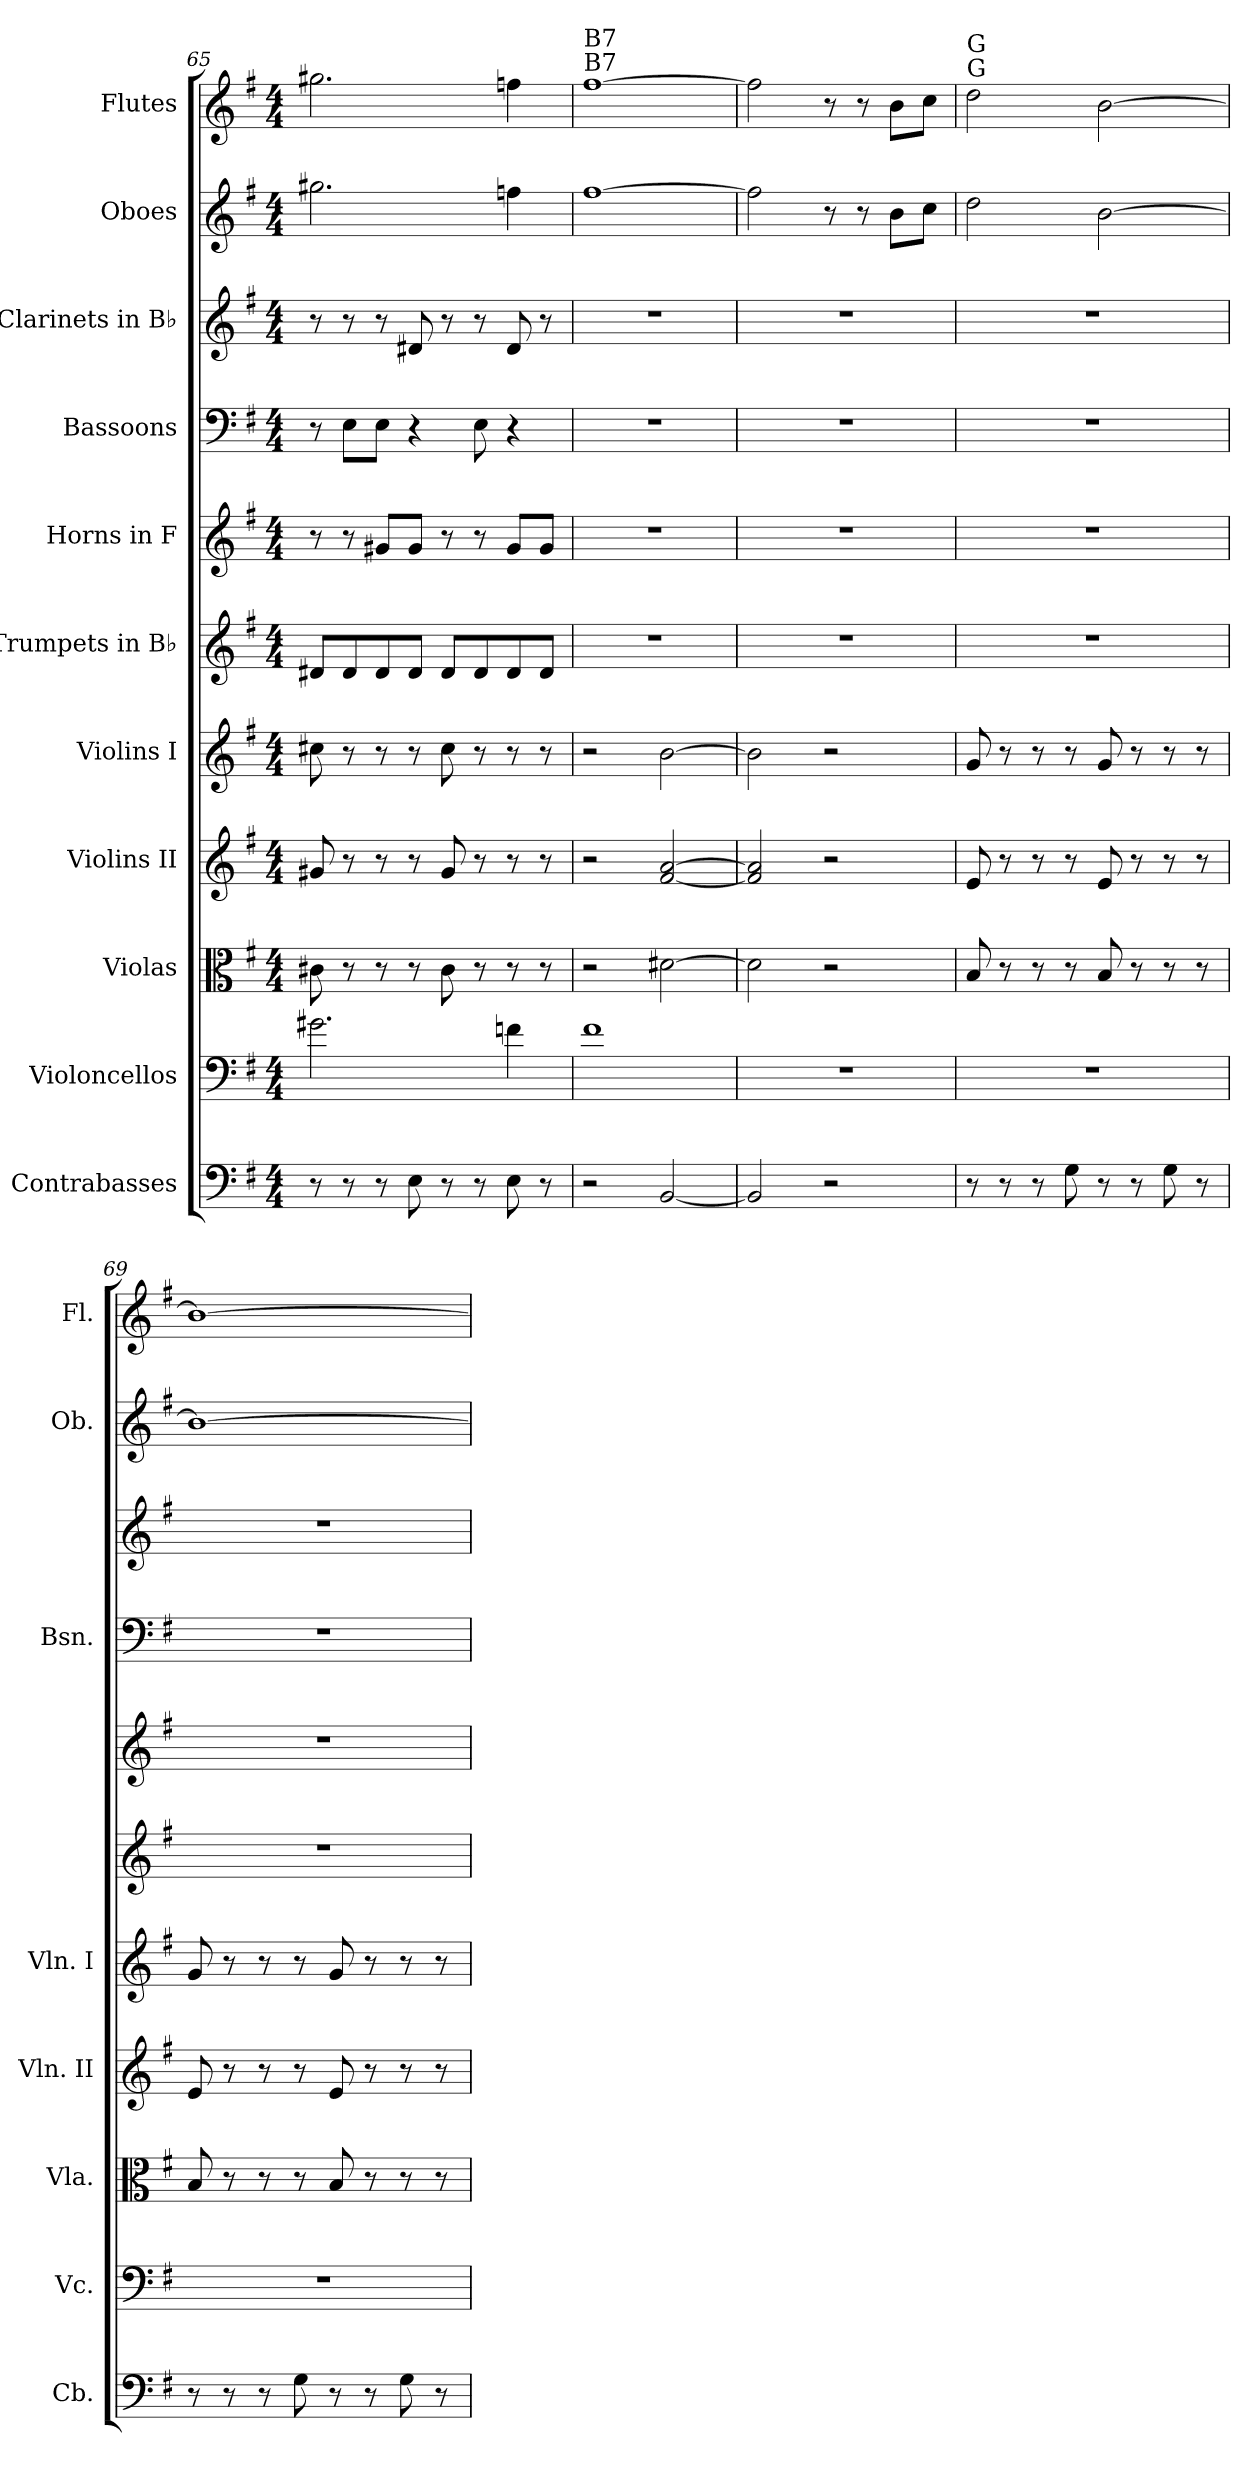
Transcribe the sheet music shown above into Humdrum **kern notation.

**kern	**kern	**kern	**kern	**kern	**kern	**kern	**kern	**kern	**kern	**kern
*part11	*part10	*part9	*part8	*part7	*part6	*part5	*part4	*part3	*part2	*part1
*staff11	*staff10	*staff9	*staff8	*staff7	*staff6	*staff5	*staff4	*staff3	*staff2	*staff1
*I"Contrabasses	*I"Violoncellos	*I"Violas	*I"Violins II	*I"Violins I	*I"Trumpets in B♭	*I"Horns in F	*I"Bassoons	*I"Clarinets in B♭	*I"Oboes	*I"Flutes
*I'Cb.	*I'Vc.	*I'Vla.	*I'Vln. II	*I'Vln. I	*	*	*I'Bsn.	*	*I'Ob.	*I'Fl.
*clefF4	*clefF4	*clefC3	*clefG2	*clefG2	*clefG2	*clefG2	*clefF4	*clefG2	*clefG2	*clefG2
*ITrd7c12	*	*	*	*	*ITrd1c2	*ITrd4c7	*	*ITrd1c2	*	*
*k[f#]	*k[f#]	*k[f#]	*k[f#]	*k[f#]	*k[b-]	*k[]	*k[f#]	*k[b-]	*k[f#]	*k[f#]
*M4/4	*M4/4	*M4/4	*M4/4	*M4/4	*M4/4	*M4/4	*M4/4	*M4/4	*M4/4	*M4/4
=65	=65	=65	=65	=65	=65	=65	=65	=65	=65	=65
8r	2.g#X\	8c#X\	8g#X/	8cc#X\	8c#X/L	8r	8r	8r	2.gg#X\	2.gg#X\
8r	.	8r	8r	8r	8c#/	8r	8E\L	8r	.	.
8r	.	8r	8r	8r	8c#/	8c#X/L	8E\J	8r	.	.
8EE\	.	8r	8r	8r	8c#/J	8c#/J	4r	8c#X/	.	.
8r	.	8c#\	8g#/	8cc#\	8c#/L	8r	.	8r	.	.
8r	.	8r	8r	8r	8c#/	8r	8E\	8r	.	.
8EE\	4fn\	8r	8r	8r	8c#/	8c#/L	4r	8c#/	4ffn\	4ffn\
8r	.	8r	8r	8r	8c#/J	8c#/J	.	8r	.	.
=66	=66	=66	=66	=66	=66	=66	=66	=66	=66	=66
!	!	!	!	!	!	!	!	!	!	!LO:TX:a:t=B7
!	!	!	!	!	!	!	!	!	!	!LO:TX:a:t=B7
2r	1f#	2r	2r	2r	1r	1r	1r	1r	[1ff#	[1ff#
[2BBB/	.	[2d#X\	[2f#/ [2a/	[2b\	.	.	.	.	.	.
!!LO:PB:g=z
=67	=67	=67	=67	=67	=67	=67	=67	=67	=67	=67
2BBB/]	1r	2d#\]	2f#/] 2a/]	2b\]	1r	1r	1r	1r	2ff#\]	2ff#\]
2r	.	2r	2r	2r	.	.	.	.	8r	8r
.	.	.	.	.	.	.	.	.	8r	8r
.	.	.	.	.	.	.	.	.	8b\L	8b\L
.	.	.	.	.	.	.	.	.	8cc\J	8cc\J
=68	=68	=68	=68	=68	=68	=68	=68	=68	=68	=68
!	!	!	!	!	!	!	!	!	!	!LO:TX:a:t=G
!	!	!	!	!	!	!	!	!	!	!LO:TX:a:t=G
8r	1r	8B/	8e/	8g/	1r	1r	1r	1r	2dd\	2dd\
8r	.	8r	8r	8r	.	.	.	.	.	.
8r	.	8r	8r	8r	.	.	.	.	.	.
8GG\	.	8r	8r	8r	.	.	.	.	.	.
8r	.	8B/	8e/	8g/	.	.	.	.	[2b\	[2b\
8r	.	8r	8r	8r	.	.	.	.	.	.
8GG\	.	8r	8r	8r	.	.	.	.	.	.
8r	.	8r	8r	8r	.	.	.	.	.	.
=69	=69	=69	=69	=69	=69	=69	=69	=69	=69	=69
8r	1r	8B/	8e/	8g/	1r	1r	1r	1r	1b_	1b_
8r	.	8r	8r	8r	.	.	.	.	.	.
8r	.	8r	8r	8r	.	.	.	.	.	.
8GG\	.	8r	8r	8r	.	.	.	.	.	.
8r	.	8B/	8e/	8g/	.	.	.	.	.	.
8r	.	8r	8r	8r	.	.	.	.	.	.
8GG\	.	8r	8r	8r	.	.	.	.	.	.
8r	.	8r	8r	8r	.	.	.	.	.	.
=	=	=	=	=	=	=	=	=	=	=
*-	*-	*-	*-	*-	*-	*-	*-	*-	*-	*-
